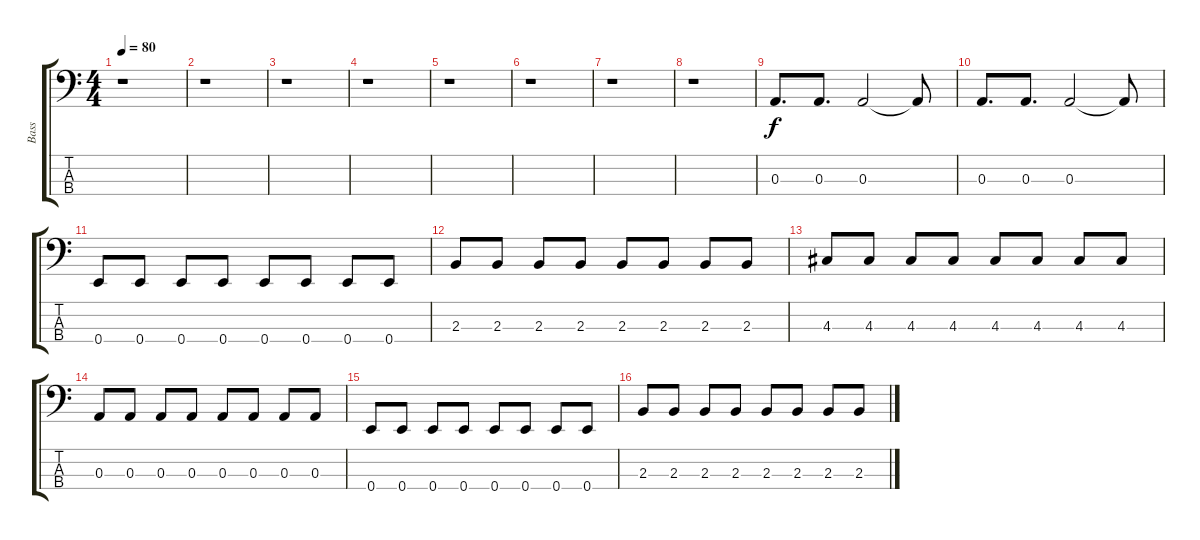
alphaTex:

\track ("Bass" "Bass") {instrument electricbassfinger}
\staff {score tabs}
\tuning (G2 D2 A1 E1) {hide}
\ts (4 4)
\tempo 80
\clef f4
\ks c
r.1{dy f} |
r.1 |
r.1 |
r.1 |
r.1 |
r.1 |
r.1 |
r.1 |
0.3.8{d} 0.3.8{d} 0.3.2 0.3{t}.8 |
0.3.8{d} 0.3.8{d} 0.3.2 0.3{t}.8 |
0.4.8 0.4.8 0.4.8 0.4.8 0.4.8 0.4.8 0.4.8 0.4.8 |
2.3.8 2.3.8 2.3.8 2.3.8 2.3.8 2.3.8 2.3.8 2.3.8 |
4.3.8 4.3.8 4.3.8 4.3.8 4.3.8 4.3.8 4.3.8 4.3.8 |
0.3.8 0.3.8 0.3.8 0.3.8 0.3.8 0.3.8 0.3.8 0.3.8 |
0.4.8 0.4.8 0.4.8 0.4.8 0.4.8 0.4.8 0.4.8 0.4.8 |
2.3.8 2.3.8 2.3.8 2.3.8 2.3.8 2.3.8 2.3.8 2.3.8
